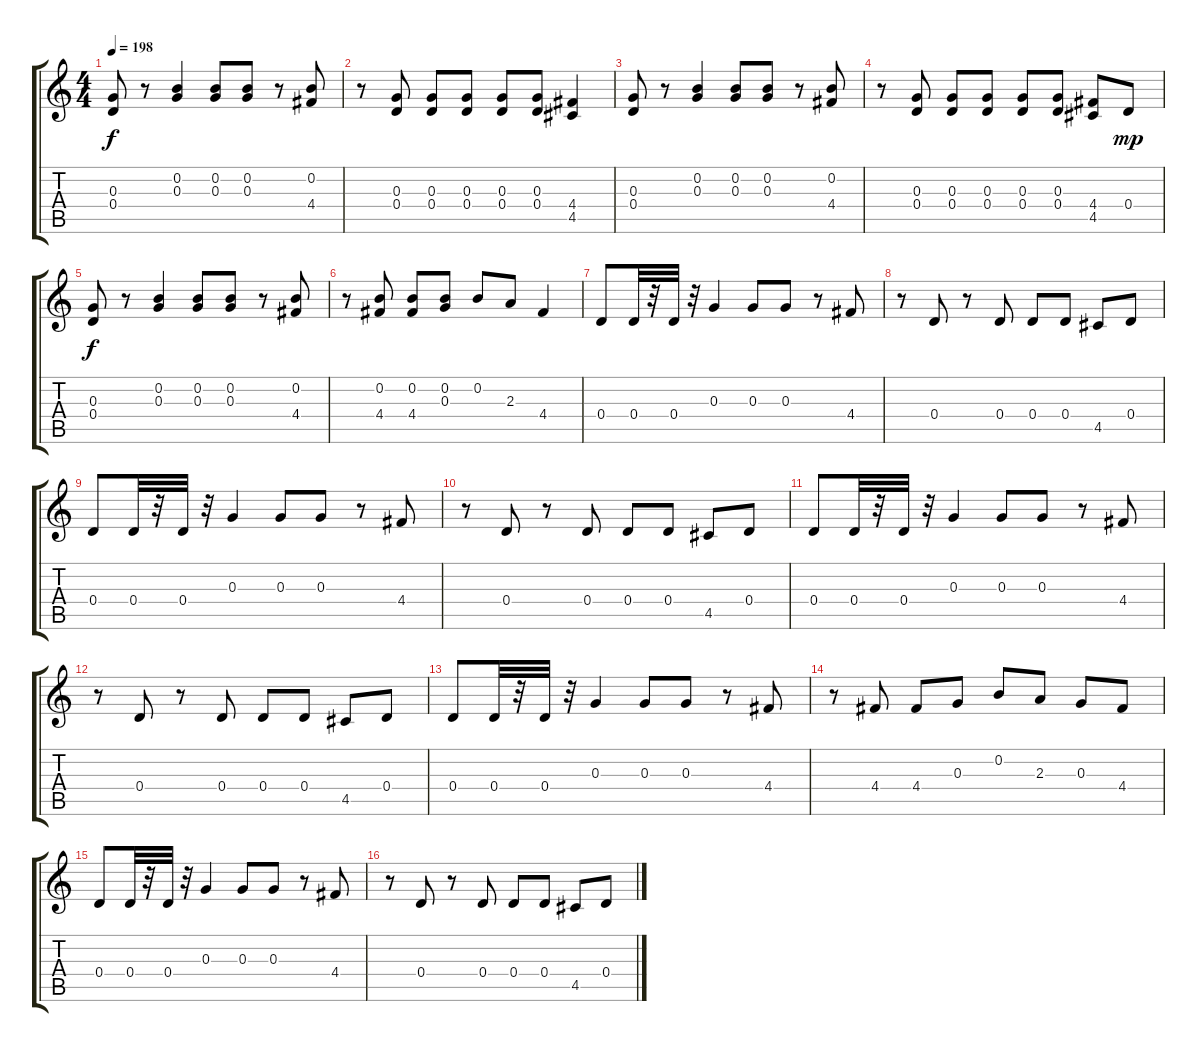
\track "" {instrument overdrivenguitar}
\staff {score tabs}
\tuning (E4 B3 G3 D3 A2 E2) {hide}
\ts (4 4)
\tempo 198
\clef g2
\ks c
(0.3 0.4).8{dy f} r.8 (0.2 0.3).4 (0.2 0.3).8 (0.2 0.3).8 r.8 (0.2 4.4).8 |
r.8 (0.3 0.4).8 (0.3 0.4).8 (0.3 0.4).8 (0.3 0.4).8 (0.3 0.4).8 (4.4 4.5).4 |
(0.3 0.4).8 r.8 (0.2 0.3).4 (0.2 0.3).8 (0.2 0.3).8 r.8 (0.2 4.4).8 |
r.8 (0.3 0.4).8 (0.3 0.4).8 (0.3 0.4).8 (0.3 0.4).8 (0.3 0.4).8 (4.4 4.5).8 0.4.8{dy mp} |
(0.3 0.4).8{dy f} r.8 (0.2 0.3).4 (0.2 0.3).8 (0.2 0.3).8 r.8 (0.2 4.4).8 |
r.8 (0.2 4.4).8 (0.2 4.4).8 (0.2 0.3).8 0.2.8 2.3.8 4.4.4 |
0.4.8 0.4.32 r.32 0.4.32 r.32 0.3.4 0.3.8 0.3.8 r.8 4.4.8 |
r.8 0.4.8 r.8 0.4.8 0.4.8 0.4.8 4.5.8 0.4.8 |
0.4.8 0.4.32 r.32 0.4.32 r.32 0.3.4 0.3.8 0.3.8 r.8 4.4.8 |
r.8 0.4.8 r.8 0.4.8 0.4.8 0.4.8 4.5.8 0.4.8 |
0.4.8 0.4.32 r.32 0.4.32 r.32 0.3.4 0.3.8 0.3.8 r.8 4.4.8 |
r.8 0.4.8 r.8 0.4.8 0.4.8 0.4.8 4.5.8 0.4.8 |
0.4.8 0.4.32 r.32 0.4.32 r.32 0.3.4 0.3.8 0.3.8 r.8 4.4.8 |
r.8 4.4.8 4.4.8 0.3.8 0.2.8 2.3.8 0.3.8 4.4.8 |
0.4.8 0.4.32 r.32 0.4.32 r.32 0.3.4 0.3.8 0.3.8 r.8 4.4.8 |
r.8 0.4.8 r.8 0.4.8 0.4.8 0.4.8 4.5.8 0.4.8
